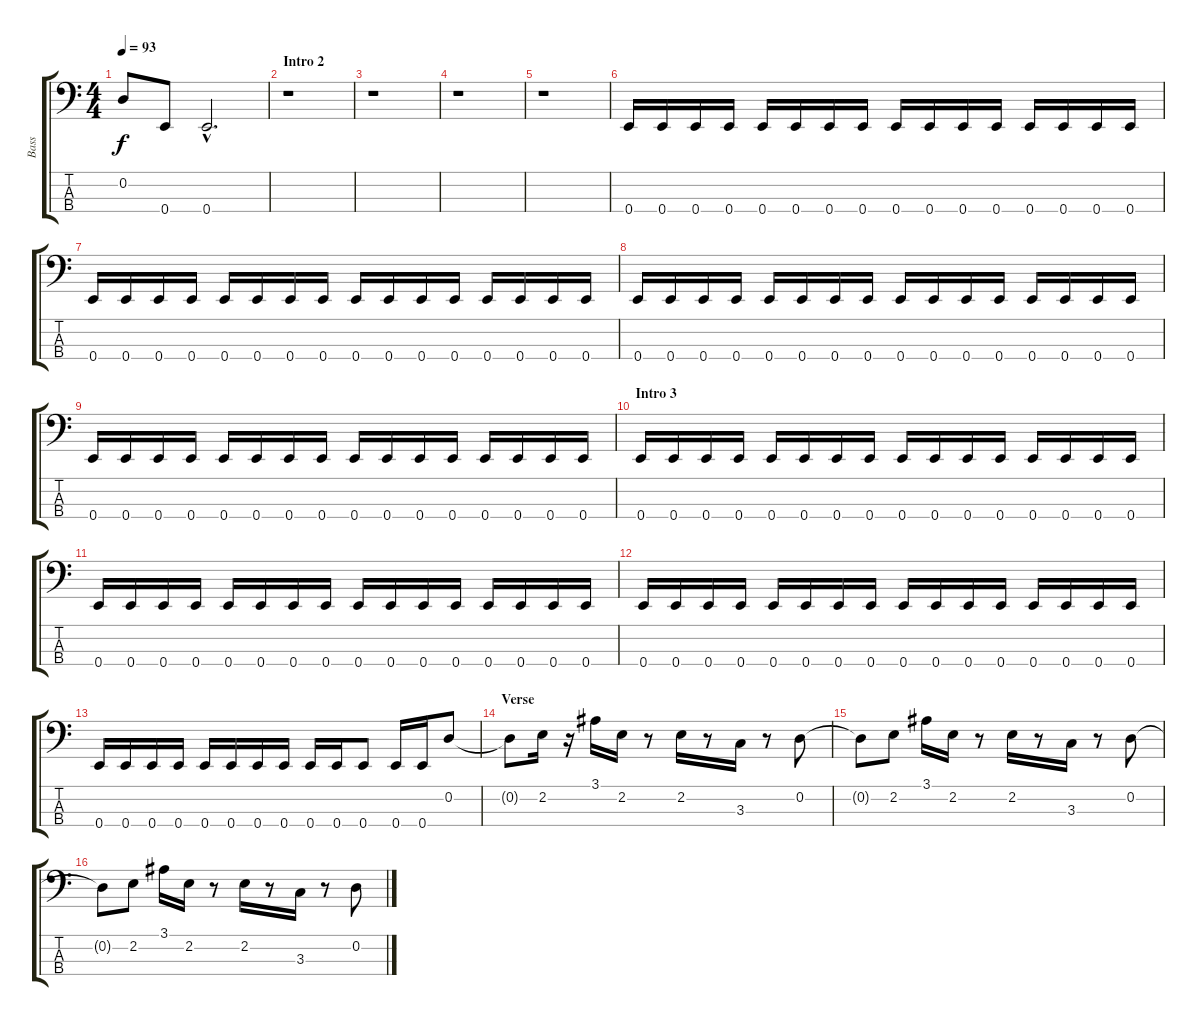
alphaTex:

\track ("Bass" "Bass") {instrument electricbassfinger}
\staff {score tabs}
\tuning (G2 D2 A1 E1) {hide}
\ts (4 4)
\tempo 93
\clef f4
\ks c
0.2{t}.8{dy f} 0.4.8 0.4{hac}.2{d} |
\section ("" "Intro 2")
r.1 |
r.1 |
r.1 |
r.1 |
0.4.16 0.4.16 0.4.16 0.4.16 0.4.16 0.4.16 0.4.16 0.4.16 0.4.16 0.4.16 0.4.16 0.4.16 0.4.16 0.4.16 0.4.16 0.4.16 |
0.4.16 0.4.16 0.4.16 0.4.16 0.4.16 0.4.16 0.4.16 0.4.16 0.4.16 0.4.16 0.4.16 0.4.16 0.4.16 0.4.16 0.4.16 0.4.16 |
0.4.16 0.4.16 0.4.16 0.4.16 0.4.16 0.4.16 0.4.16 0.4.16 0.4.16 0.4.16 0.4.16 0.4.16 0.4.16 0.4.16 0.4.16 0.4.16 |
0.4.16 0.4.16 0.4.16 0.4.16 0.4.16 0.4.16 0.4.16 0.4.16 0.4.16 0.4.16 0.4.16 0.4.16 0.4.16 0.4.16 0.4.16 0.4.16 |
\section ("" "Intro 3")
0.4.16 0.4.16 0.4.16 0.4.16 0.4.16 0.4.16 0.4.16 0.4.16 0.4.16 0.4.16 0.4.16 0.4.16 0.4.16 0.4.16 0.4.16 0.4.16 |
0.4.16 0.4.16 0.4.16 0.4.16 0.4.16 0.4.16 0.4.16 0.4.16 0.4.16 0.4.16 0.4.16 0.4.16 0.4.16 0.4.16 0.4.16 0.4.16 |
0.4.16 0.4.16 0.4.16 0.4.16 0.4.16 0.4.16 0.4.16 0.4.16 0.4.16 0.4.16 0.4.16 0.4.16 0.4.16 0.4.16 0.4.16 0.4.16 |
0.4.16 0.4.16 0.4.16 0.4.16 0.4.16 0.4.16 0.4.16 0.4.16 0.4.16 0.4.16 0.4.8 0.4.16 0.4.16 0.2.8 |
\section ("" "Verse")
0.2{t}.8 2.2.16 r.16 3.1.16 2.2.16 r.8 2.2.16 r.8 3.3.16 r.8 0.2.8 |
0.2{t}.8 2.2.8 3.1.16 2.2.16 r.8 2.2.16 r.8 3.3.16 r.8 0.2.8 |
0.2{t}.8 2.2.8 3.1.16 2.2.16 r.8 2.2.16 r.8 3.3.16 r.8 0.2.8
